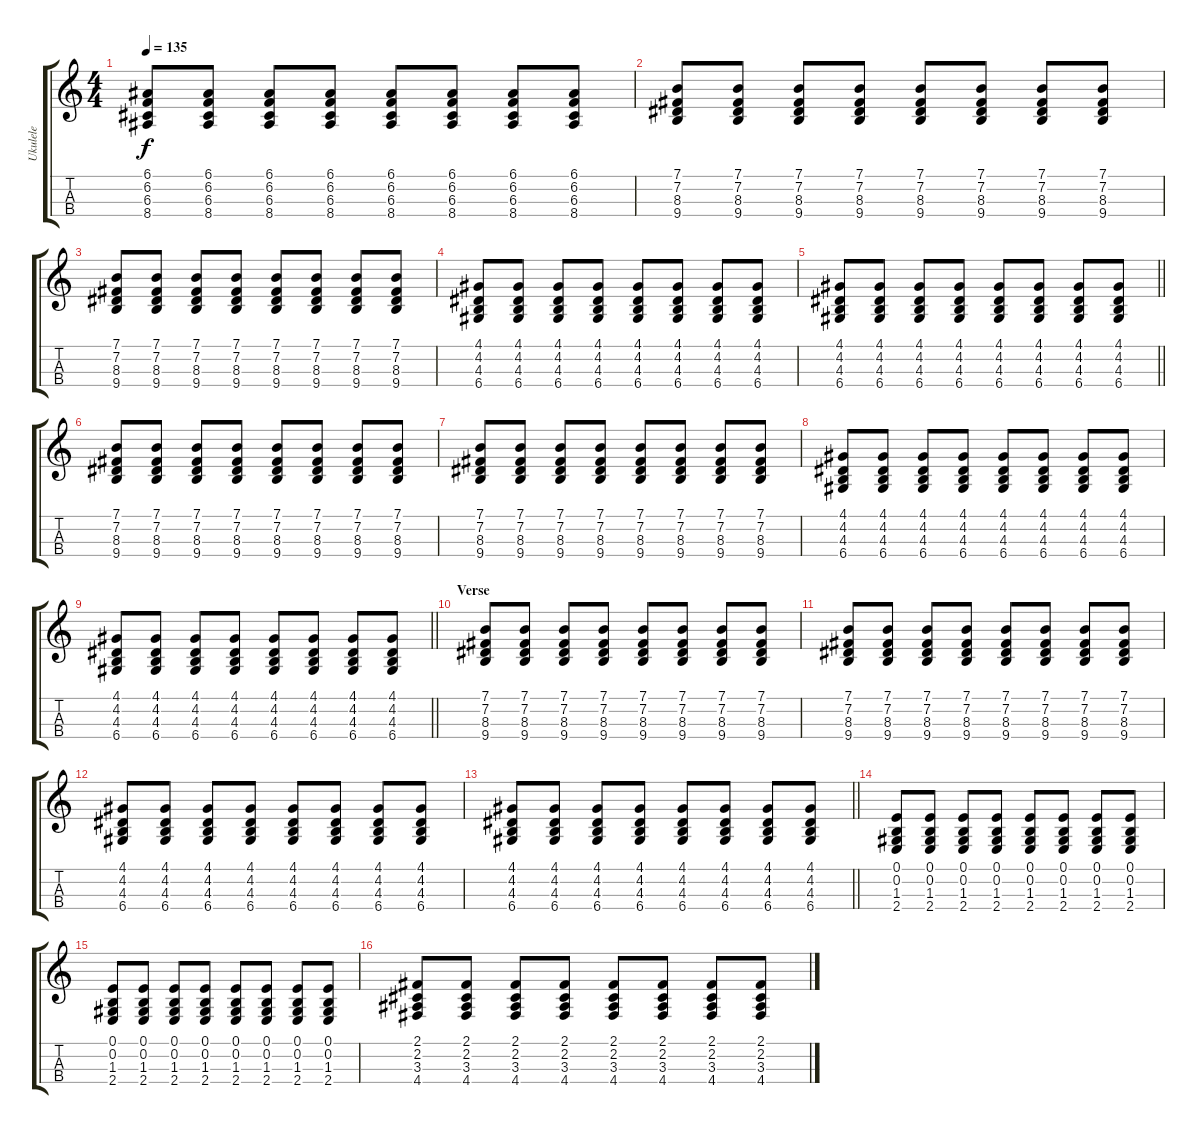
\track ("Ukulele" "Ukulele") {instrument acousticguitarnylon}
\staff {score tabs}
\tuning (E3 B2 G2 D2) {hide}
\ts (4 4)
\tempo 135
\clef g2
\ks c
(6.1 6.2 6.3 8.4).8{dy f} (6.1 6.2 6.3 8.4).8 (6.1 6.2 6.3 8.4).8 (6.1 6.2 6.3 8.4).8 (6.1 6.2 6.3 8.4).8 (6.1 6.2 6.3 8.4).8 (6.1 6.2 6.3 8.4).8 (6.1 6.2 6.3 8.4).8 |
(7.1 7.2 8.3 9.4).8 (7.1 7.2 8.3 9.4).8 (7.1 7.2 8.3 9.4).8 (7.1 7.2 8.3 9.4).8 (7.1 7.2 8.3 9.4).8 (7.1 7.2 8.3 9.4).8 (7.1 7.2 8.3 9.4).8 (7.1 7.2 8.3 9.4).8 |
(7.1 7.2 8.3 9.4).8 (7.1 7.2 8.3 9.4).8 (7.1 7.2 8.3 9.4).8 (7.1 7.2 8.3 9.4).8 (7.1 7.2 8.3 9.4).8 (7.1 7.2 8.3 9.4).8 (7.1 7.2 8.3 9.4).8 (7.1 7.2 8.3 9.4).8 |
(4.1 4.2 4.3 6.4).8 (4.1 4.2 4.3 6.4).8 (4.1 4.2 4.3 6.4).8 (4.1 4.2 4.3 6.4).8 (4.1 4.2 4.3 6.4).8 (4.1 4.2 4.3 6.4).8 (4.1 4.2 4.3 6.4).8 (4.1 4.2 4.3 6.4).8 |
\barLineRight lightlight
(4.1 4.2 4.3 6.4).8 (4.1 4.2 4.3 6.4).8 (4.1 4.2 4.3 6.4).8 (4.1 4.2 4.3 6.4).8 (4.1 4.2 4.3 6.4).8 (4.1 4.2 4.3 6.4).8 (4.1 4.2 4.3 6.4).8 (4.1 4.2 4.3 6.4).8 |
(7.1 7.2 8.3 9.4).8 (7.1 7.2 8.3 9.4).8 (7.1 7.2 8.3 9.4).8 (7.1 7.2 8.3 9.4).8 (7.1 7.2 8.3 9.4).8 (7.1 7.2 8.3 9.4).8 (7.1 7.2 8.3 9.4).8 (7.1 7.2 8.3 9.4).8 |
(7.1 7.2 8.3 9.4).8 (7.1 7.2 8.3 9.4).8 (7.1 7.2 8.3 9.4).8 (7.1 7.2 8.3 9.4).8 (7.1 7.2 8.3 9.4).8 (7.1 7.2 8.3 9.4).8 (7.1 7.2 8.3 9.4).8 (7.1 7.2 8.3 9.4).8 |
(4.1 4.2 4.3 6.4).8 (4.1 4.2 4.3 6.4).8 (4.1 4.2 4.3 6.4).8 (4.1 4.2 4.3 6.4).8 (4.1 4.2 4.3 6.4).8 (4.1 4.2 4.3 6.4).8 (4.1 4.2 4.3 6.4).8 (4.1 4.2 4.3 6.4).8 |
\barLineRight lightlight
(4.1 4.2 4.3 6.4).8 (4.1 4.2 4.3 6.4).8 (4.1 4.2 4.3 6.4).8 (4.1 4.2 4.3 6.4).8 (4.1 4.2 4.3 6.4).8 (4.1 4.2 4.3 6.4).8 (4.1 4.2 4.3 6.4).8 (4.1 4.2 4.3 6.4).8 |
\section ("" "Verse")
(7.1 7.2 8.3 9.4).8 (7.1 7.2 8.3 9.4).8 (7.1 7.2 8.3 9.4).8 (7.1 7.2 8.3 9.4).8 (7.1 7.2 8.3 9.4).8 (7.1 7.2 8.3 9.4).8 (7.1 7.2 8.3 9.4).8 (7.1 7.2 8.3 9.4).8 |
(7.1 7.2 8.3 9.4).8 (7.1 7.2 8.3 9.4).8 (7.1 7.2 8.3 9.4).8 (7.1 7.2 8.3 9.4).8 (7.1 7.2 8.3 9.4).8 (7.1 7.2 8.3 9.4).8 (7.1 7.2 8.3 9.4).8 (7.1 7.2 8.3 9.4).8 |
(4.1 4.2 4.3 6.4).8 (4.1 4.2 4.3 6.4).8 (4.1 4.2 4.3 6.4).8 (4.1 4.2 4.3 6.4).8 (4.1 4.2 4.3 6.4).8 (4.1 4.2 4.3 6.4).8 (4.1 4.2 4.3 6.4).8 (4.1 4.2 4.3 6.4).8 |
\barLineRight lightlight
(4.1 4.2 4.3 6.4).8 (4.1 4.2 4.3 6.4).8 (4.1 4.2 4.3 6.4).8 (4.1 4.2 4.3 6.4).8 (4.1 4.2 4.3 6.4).8 (4.1 4.2 4.3 6.4).8 (4.1 4.2 4.3 6.4).8 (4.1 4.2 4.3 6.4).8 |
(0.1 0.2 1.3 2.4).8 (0.1 0.2 1.3 2.4).8 (0.1 0.2 1.3 2.4).8 (0.1 0.2 1.3 2.4).8 (0.1 0.2 1.3 2.4).8 (0.1 0.2 1.3 2.4).8 (0.1 0.2 1.3 2.4).8 (0.1 0.2 1.3 2.4).8 |
(0.1 0.2 1.3 2.4).8 (0.1 0.2 1.3 2.4).8 (0.1 0.2 1.3 2.4).8 (0.1 0.2 1.3 2.4).8 (0.1 0.2 1.3 2.4).8 (0.1 0.2 1.3 2.4).8 (0.1 0.2 1.3 2.4).8 (0.1 0.2 1.3 2.4).8 |
(2.1 2.2 3.3 4.4).8 (2.1 2.2 3.3 4.4).8 (2.1 2.2 3.3 4.4).8 (2.1 2.2 3.3 4.4).8 (2.1 2.2 3.3 4.4).8 (2.1 2.2 3.3 4.4).8 (2.1 2.2 3.3 4.4).8 (2.1 2.2 3.3 4.4).8
